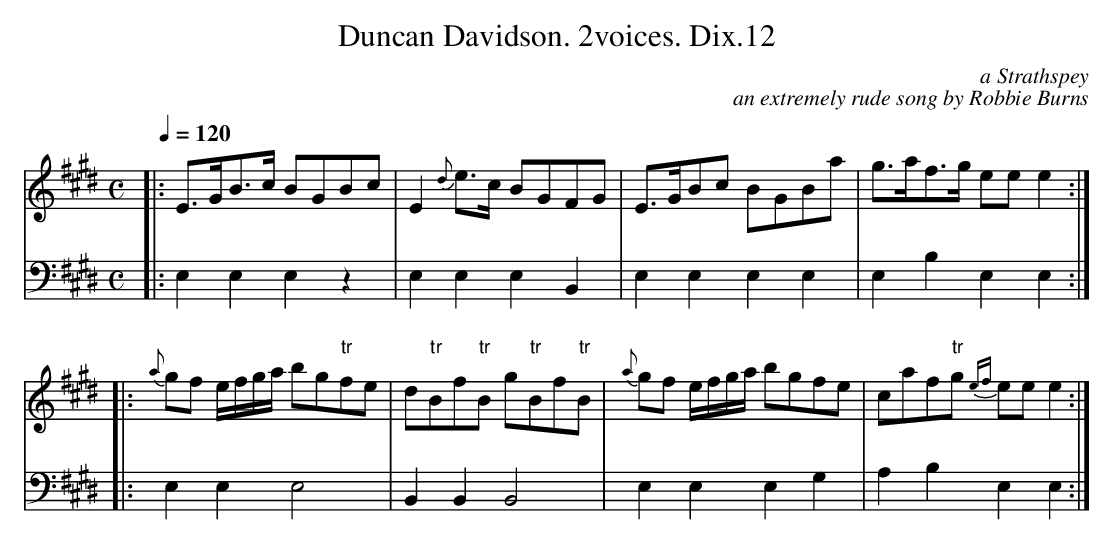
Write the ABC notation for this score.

X:1
T:Duncan Davidson. 2voices. Dix.12
M:C
L:1/8
Q:1/4=120
C:a Strathspey
C:an extremely rude song by Robbie Burns
K:E
[V:1]|:E>GB>c BGBc|E2{d}e>c BGFG|E>GBc BGBa|g>af>g eee2:|
[V:2]|:E,2E,2E,2z2|E,2E,2E,2B,,2|E,2E,2E,2E,2|E,2B,2E,2E,2:|
[V:1]|:{a}gf e/f/g/a/ bg"tr"fe|d"tr"Bf"tr"B g"tr"Bf"tr"B|{a}gf e/f/g/a/ bgfe|caf"tr"g {ef}eee2:|
[V:2]|:E,2E,2E,4|B,,2B,,2B,,4|E,2E,2E,2G,2|A,2B,2E,2E,2:|
